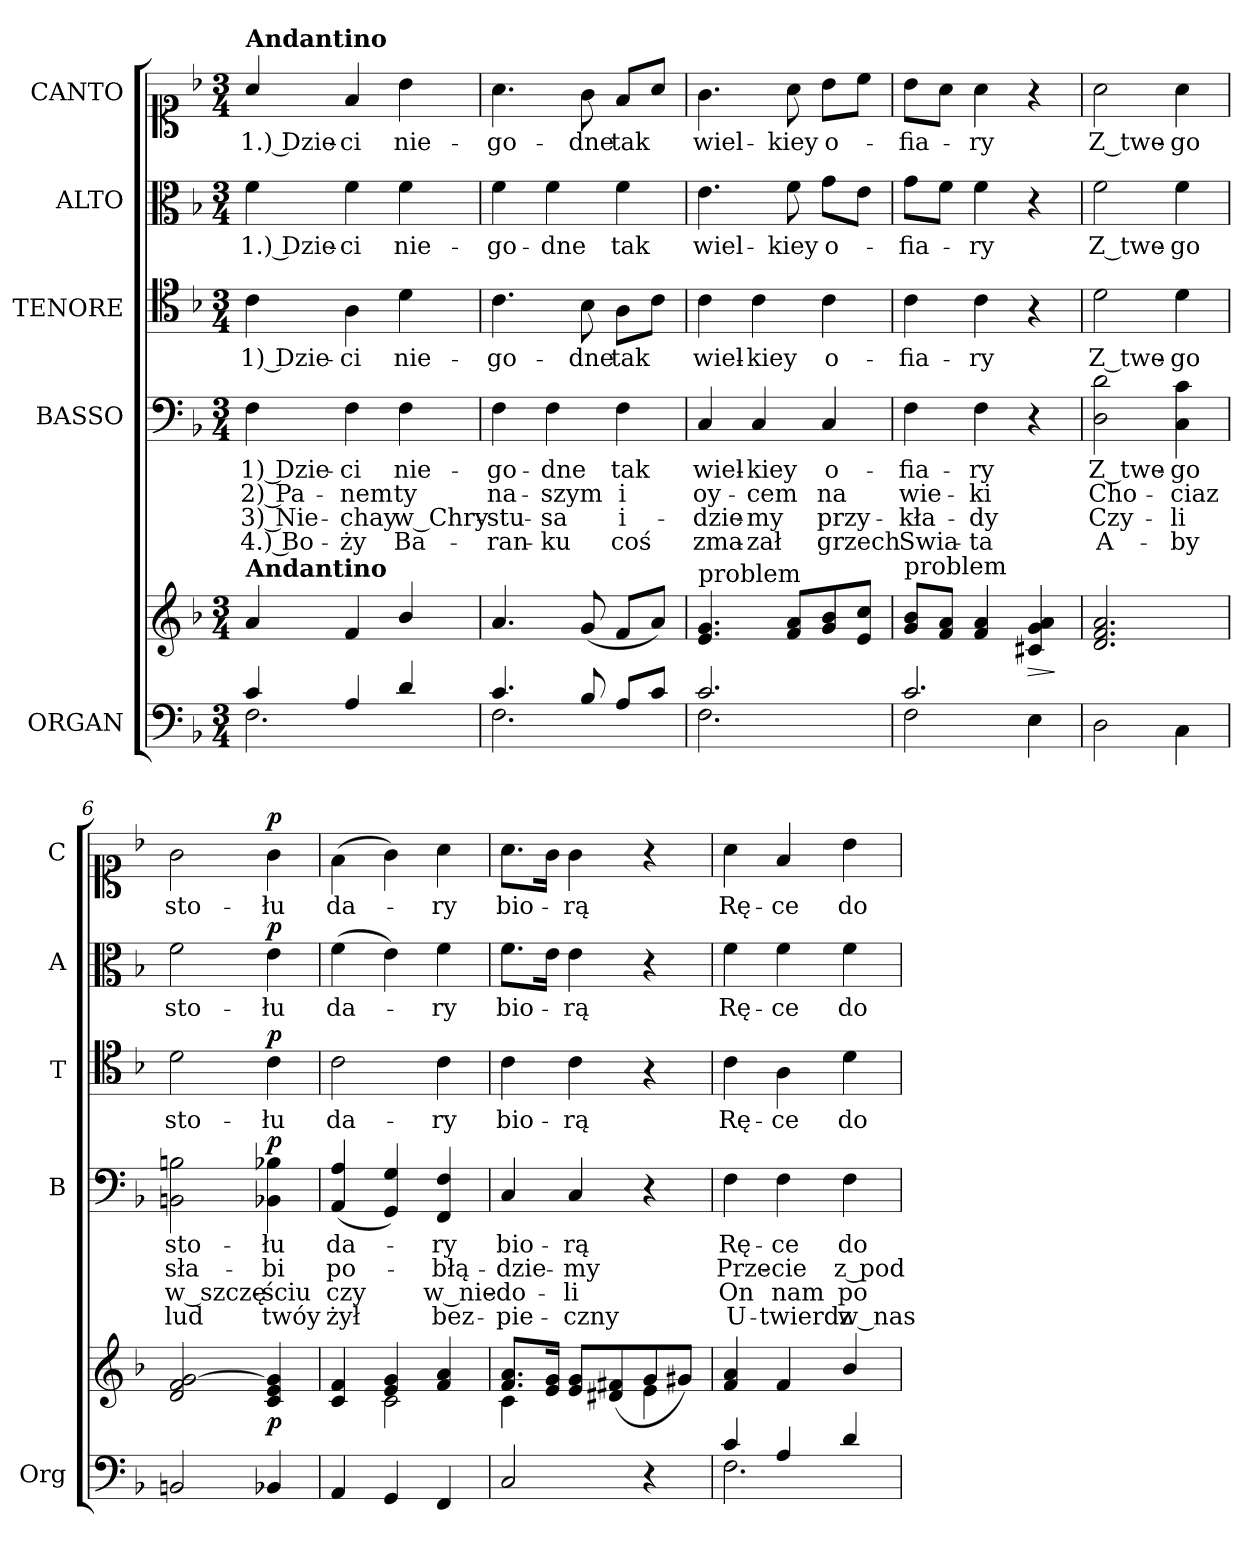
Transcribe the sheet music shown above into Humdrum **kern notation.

**kern	**kern	**dynam	**kern	**text	**text	**text	**text	**dynam	**kern	**text	**dynam	**kern	**text	**dynam	**kern	**text	**dynam
*part5	*part5	*part5	*part4	*part4	*part4	*part4	*part4	*part4	*part3	*part3	*part3	*part2	*part2	*part2	*part1	*part1	*part1
*staff6	*staff5	*staff5/6	*staff4	*staff4	*staff4	*staff4	*staff4	*staff4	*staff3	*staff3	*staff3	*staff2	*staff2	*staff2	*staff1	*staff1	*staff1
*I"ORGAN	*	*	*I"BASSO	*	*	*	*	*	*I"TENORE	*	*	*I"ALTO	*	*	*I"CANTO	*	*
*I'Org	*	*	*I'B	*	*	*	*	*	*I'T	*	*	*I'A	*	*	*I'C	*	*
*clefF4	*clefG2	*	*clefF4	*	*	*	*	*	*clefC4	*	*	*clefC3	*	*	*clefC1	*	*
*k[b-]	*k[b-]	*	*k[b-]	*	*	*	*	*	*k[b-]	*	*	*k[b-]	*	*	*k[b-]	*	*
*M3/4	*M3/4	*	*M3/4	*	*	*	*	*	*M3/4	*	*	*M3/4	*	*	*M3/4	*	*
=1	=1	=1	=1	=1	=1	=1	=1	=1	=1	=1	=1	=1	=1	=1	=1	=1	=1
*^	*	*	*	*	*	*	*	*	*	*	*	*	*	*	*	*	*
!	!	!	!	!	!	!	!	!	!	!	!	!	!	!	!	!LO:TX:a:B:t=Andantino	!	!
!	!	!LO:TX:a:B:t=Andantino	!	!	!	!	!	!	!	!	!	!	!	!	!	!	!	!
4c/	2.F\	4a/	.	4F\	1) Dzie-	2) Pa-	3) Nie-	4.) Bo-	.	4c\	1) Dzie-	.	4f\	1.) Dzie-	.	4a/	1.) Dzie-	.
4A/	.	4f/	.	4F\	-ci	-nem	-chay	-ży	.	4A\	-ci	.	4f\	-ci	.	4f/	-ci	.
4d/	.	4b-/	.	4F\	nie-	ty	w_Chry-	Ba-	.	4d\	nie-	.	4f\	nie-	.	4b-\	nie-	.
=2	=2	=2	=2	=2	=2	=2	=2	=2	=2	=2	=2	=2	=2	=2	=2	=2	=2	=2
4.c/	2.F\	4.a/	.	4F\	-go-	na-	-stu-	-ran-	.	4.c\	-go-	.	4f\	-go-	.	4.a\	-go-	.
.	.	.	.	4F\	-dne	-szym	-sa	-ku	.	.	.	.	4f\	-dne	.	.	.	.
8B-/	.	(8g/	.	.	.	.	.	.	.	8B-\	-dne	.	.	.	.	8g\	-dne	.
8A/L	.	8f/L	.	4F\	tak	i	i-	coś	.	8A\L	tak	.	4f\	tak	.	8f/L	tak	.
8c/J	.	8a/J)	.	.	.	.	.	.	.	8c\J	.	.	.	.	.	8a/J	.	.
=3	=3	=3	=3	=3	=3	=3	=3	=3	=3	=3	=3	=3	=3	=3	=3	=3	=3	=3
!	!	!LO:TX:a:t=problem	!	!	!	!	!	!	!	!	!	!	!	!	!	!	!	!
2.c/	2.F\	4.e/ 4.g/	.	4C/	wiel-	oy-	-dzie-	zma-	.	4c\	wiel-	.	4.e\	wiel-	.	4.g\	wiel-	.
.	.	.	.	4C/	-kiey	-cem	-my	-zał	.	4c\	-kiey	.	.	.	.	.	.	.
.	.	8f/ 8a/L	.	.	.	.	.	.	.	.	.	.	8f\	-kiey	.	8a\	-kiey	.
.	.	8g/ 8b-/	.	4C/	o-	na	przy-	grzech	.	4c\	o-	.	8g\L	o-	.	8b-\L	o-	.
.	.	8e/ 8cc/J	.	.	.	.	.	.	.	.	.	.	8e\J	.	.	8cc\J	.	.
=4	=4	=4	=4	=4	=4	=4	=4	=4	=4	=4	=4	=4	=4	=4	=4	=4	=4	=4
!	!	!LO:TX:a:t=problem	!	!	!	!	!	!	!	!	!	!	!	!	!	!	!	!
2.c/	2F\	8g/ 8b-/L	.	4F\	-fia-	wie-	-kła-	Swia-	.	4c\	-fia-	.	8g\L	-fia-	.	8b-\L	-fia-	.
.	.	8f/ 8a/J	.	.	.	.	.	.	.	.	.	.	8f\J	.	.	8a\J	.	.
.	.	4f/ 4a/	.	4F\	-ry	-ki	-dy	-ta	.	4c\	-ry	.	4f\	-ry	.	4a\	-ry	.
.	4E\	4c#X/ 4g/ 4a/	>	4r	.	.	.	.	.	4r	.	.	4r	.	.	4r	.	.
*v	*v	*	*	*	*	*	*	*	*	*	*	*	*	*	*	*	*	*
.	.	]	.	.	.	.	.	.	.	.	.	.	.	.	.	.	.
=5	=5	=5	=5	=5	=5	=5	=5	=5	=5	=5	=5	=5	=5	=5	=5	=5	=5
2D\	2.d/ 2.f/ 2.a/	.	2D\ 2d\	Z_twe-	Cho-	Czy-	A-	.	2d\	Z_twe-	.	2f\	Z_twe-	.	2a\	Z_twe-	.
4C\	.	.	4C\ 4c\	-go	-ciaz	-li	-by	.	4d\	-go	.	4f\	-go	.	4a\	-go	.
=6	=6	=6	=6	=6	=6	=6	=6	=6	=6	=6	=6	=6	=6	=6	=6	=6	=6
2BBn/	2d/ 2f/ [2g/	.	2BBn\ 2Bn\	sto-	sła-	w_szczę-	lud	.	2d\	sto-	.	2f\	sto-	.	2g\	sto-	.
!	!	!	!	!	!	!	!	!LO:DY:a	!	!	!LO:DY:a	!	!	!LO:DY:a	!	!	!LO:DY:a
4BB-X/	4c/ 4e/ 4g]/	p	4BB-X\ 4B-X\	-łu	-bi	-ściu	twóy	p	4c\	-łu	p	4e\	-łu	p	4g\	-łu	p
=7	=7	=7	=7	=7	=7	=7	=7	=7	=7	=7	=7	=7	=7	=7	=7	=7	=7
*	*^	*	*	*	*	*	*	*	*	*	*	*	*	*	*	*	*
4AA/	4c/ 4f/	4ryy	.	(4AA/ 4A/	da-	po-	czy	żył	.	2c\	da-	.	(4f\	da-	.	(4f\	da-	.
4GG/	4e/ 4g/	2c\	.	4GG/ 4G/)	.	.	.	.	.	.	.	.	4e\)	.	.	4g\)	.	.
4FF/	4f/ 4a/	.	.	4FF/ 4F/	-ry	-błą-	w_nie-	bez-	.	4c\	-ry	.	4f\	-ry	.	4a\	-ry	.
=8	=8	=8	=8	=8	=8	=8	=8	=8	=8	=8	=8	=8	=8	=8	=8	=8	=8	=8
2C/	8.f/ 8.a/L	4c\	.	4C/	bio-	-dzie-	-do-	-pie-	.	4c\	bio-	.	8.f\L	bio-	.	8.a\L	bio-	.
.	16e/ 16g/Jk	.	.	.	.	.	.	.	.	.	.	.	16e\Jk	.	.	16g\Jk	.	.
.	8e/ 8g/L	4ryy	.	4C/	-rą	-my	-li	-czny	.	4c\	-rą	.	4e\	-rą	.	4g\	-rą	.
.	(8d#X/ 8f#X/	.	.	.	.	.	.	.	.	.	.	.	.	.	.	.	.	.
4r	8g/	4e\	.	4r	.	.	.	.	.	4r	.	.	4r	.	.	4r	.	.
.	8g#X/J)	.	.	.	.	.	.	.	.	.	.	.	.	.	.	.	.	.
*	*v	*v	*	*	*	*	*	*	*	*	*	*	*	*	*	*	*	*
=9	=9	=9	=9	=9	=9	=9	=9	=9	=9	=9	=9	=9	=9	=9	=9	=9	=9
*^	*	*	*	*	*	*	*	*	*	*	*	*	*	*	*	*	*
4c/	2.F\	4f/ 4a/	.	4F\	Rę-	Prze-	On	U-	.	4c\	Rę-	.	4f\	Rę-	.	4a\	Rę-	.
4A/	.	4f/	.	4F\	-ce	-cie	nam	-twierdz	.	4A\	-ce	.	4f\	-ce	.	4f/	-ce	.
4d/	.	4b-/	.	4F\	do	z pod	po-	w_nas	.	4d\	do	.	4f\	do	.	4b-\	do	.
*v	*v	*	*	*	*	*	*	*	*	*	*	*	*	*	*	*	*	*
=	=	=	=	=	=	=	=	=	=	=	=	=	=	=	=	=	=
*-	*-	*-	*-	*-	*-	*-	*-	*-	*-	*-	*-	*-	*-	*-	*-	*-	*-
